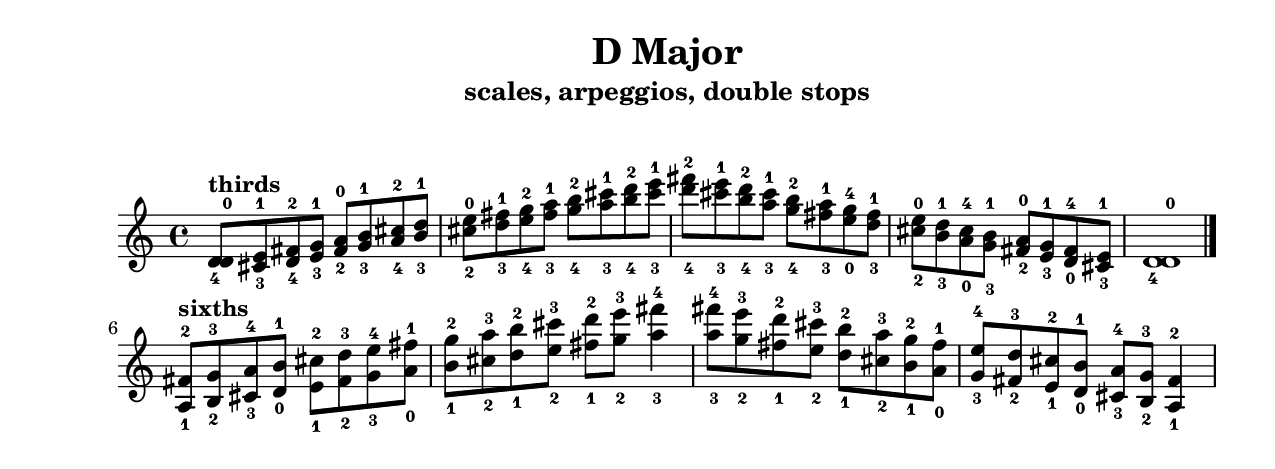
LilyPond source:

\version "2.22.1"
\paper {
left-margin = 2\cm
righy-margin = 2\cm
paper-width = 8.5\in
paper-height = 11\in
}
\markup{\lower #10 \null}
\header {
  title = "D Major"
  composer = ""
  subtitle = "scales, arpeggios, double stops"
}

\score {
  \relative c' {
  <d-4 d-0>8^\markup{\bold "thirds"} <cis-3 e-1> <d-4 fis-2> <e-3 g-1>
  <fis-2 a-0> <g-3 b-1> <a-4 cis-2> <b-3 d-1>
  <cis -2 e-0> <d-3 fis-1> <e-4 g-2> <fis-3 a-1> 
  <g-4 b-2> <a-3 cis-1> <b-4 d-2> <cis-3 e-1> 
  <d-4 fis-2> <cis-3 e-1> <b-4 d-2> <a-3 cis-1>
  <g-4 b-2> <fis-3 a-1> <e-0 g-4> <d-3 fis-1>
  <cis-2 e-0> <b-3 d-1> <a-0 cis-4> <g-3 b-1>
  <fis-2 a-0> <e-3 g-1> <d-0 fis-4> <cis-3 e-1> 
  <d-4 d-0>1 \bar "|." \break

  <a-1 fis'-2>8^\markup{\bold "sixths"} <b-2 g'-3> <cis-3 a'-4> <d-0 b'-1>
  <e-1 cis'-2> <fis-2 d'-3> <g-3 e'-4> <a-0 fis'-1>
  <b-1 g'-2> <cis-2 a'-3> <d-1 b'-2> <e-2 cis'-3>
  <fis-1 d'-2> <g-2 e'-3> <a-3 fis'-4>4
  <a-3 fis'-4>8 <g-2 e'-3> <fis-1 d'-2> <e-2 cis'-3>
  <d-1 b'-2> <cis-2 a'-3> <b-1 g'-2> <a-0 fis'-1>
  <g-3 e'-4> <fis-2 d'-3> <e-1 cis'-2> <d-0 b'-1>
  <cis-3 a'-4> <b-2 g'-3> <a-1 fis'-2>4 





  }

  \layout {indent =0} 
  \midi {}
}